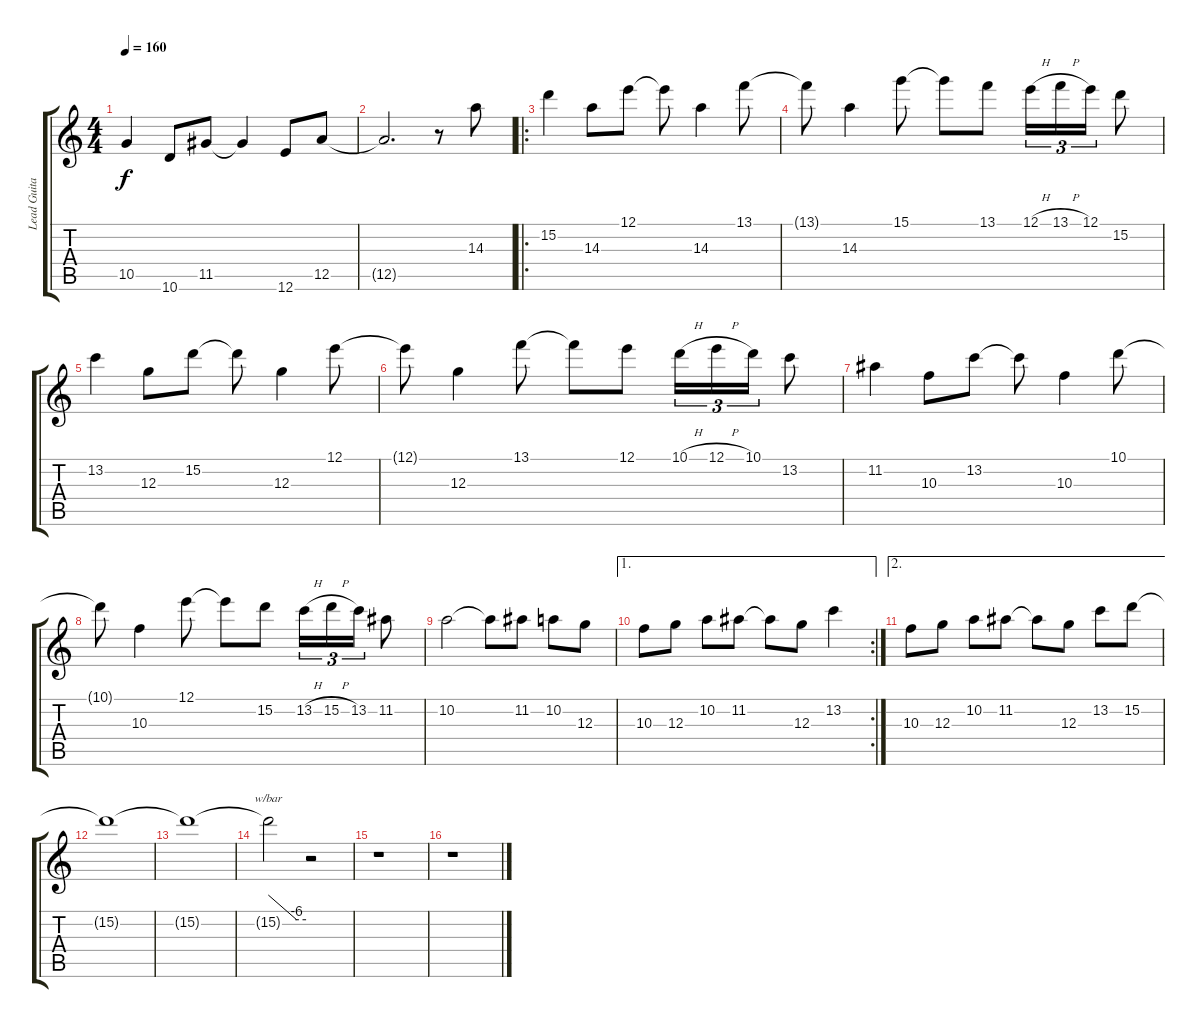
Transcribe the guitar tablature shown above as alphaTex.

\track ("Lead Guitar" "Lead Guita") {instrument overdrivenguitar}
\staff {score tabs}
\tuning (E4 B3 G3 D3 A2 E2) {hide}
\ts (4 4)
\tempo 160
\clef g2
\ks c
10.5{t}.4{dy f} 10.6.8 11.5.8 11.5{t}.4 12.6.8 12.5.8 |
12.5{t}.2{d} r.8 14.3.8 |
\ro
15.2.4 14.3.8 12.1.8 12.1{t}.8 14.3.4 13.1.8 |
13.1{t}.8 14.3.4 15.1.8 15.1{t}.8 13.1.8 12.1{h}.16{tu (3 2)} 13.1{h}.16{tu (3 2)} 12.1.16{tu (3 2)} 15.2.8 |
13.2.4 12.3.8 15.2.8 15.2{t}.8 12.3.4 12.1.8 |
12.1{t}.8 12.3.4 13.1.8 13.1{t}.8 12.1.8 10.1{h}.16{tu (3 2)} 12.1{h}.16{tu (3 2)} 10.1.16{tu (3 2)} 13.2.8 |
11.2.4 10.3.8 13.2.8 13.2{t}.8 10.3.4 10.1.8 |
10.1{t}.8 10.3.4 12.1.8 12.1{t}.8 15.2.8 13.2{h}.16{tu (3 2)} 15.2{h}.16{tu (3 2)} 13.2.16{tu (3 2)} 11.2.8 |
10.2.2 10.2{t}.8 11.2.8 10.2.8 12.3.8 |
\ae 1
\rc 2
10.3.8 12.3.8 10.2.8 11.2.8 11.2{t}.8 12.3.8 13.2.4 |
\ae 2
10.3.8 12.3.8 10.2.8 11.2.8 11.2{t}.8 12.3.8 13.2.8 15.2.8 |
15.2{t}.1 |
15.2{t}.1 |
15.2{t}.2{tbe (custom default 0 0 45 -24 60 -24)} r.2 |
r.1 |
r.1
